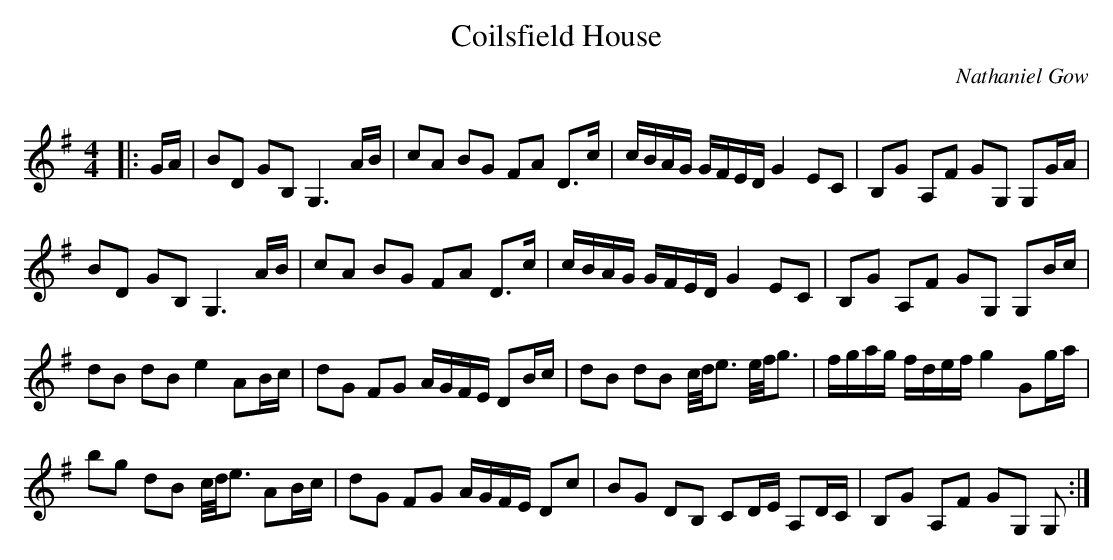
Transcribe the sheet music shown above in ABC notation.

X:1
T: Coilsfield House
C:Nathaniel Gow
Q: 128
K:G
M:4/4
L:1/16
|:GA|B2D2 G2B,2 G,6 AB|c2A2 B2G2 F2A2 D3c|cBAG GFED G4 E2C2|B,2G2 A,2F2 G2G,2 G,2GA|
B2D2 G2B,2 G,6 AB|c2A2 B2G2 F2A2 D3c|cBAG GFED G4 E2C2|B,2G2 A,2F2 G2G,2 G,2Bc|
d2B2 d2B2 e4 A2Bc|d2G2 F2G2 AGFE D2Bc|d2B2 d2B2 c1/2d1/2e3 e1/2f1/2g3|fgag fdef g4 G2ga|
b2g2 d2B2 c1/2d1/2e3 A2Bc|d2G2 F2G2 AGFE D2c2|B2G2 D2B,2 C2DE A,2DC|B,2G2 A,2F2 G2G,2 G,2:|
